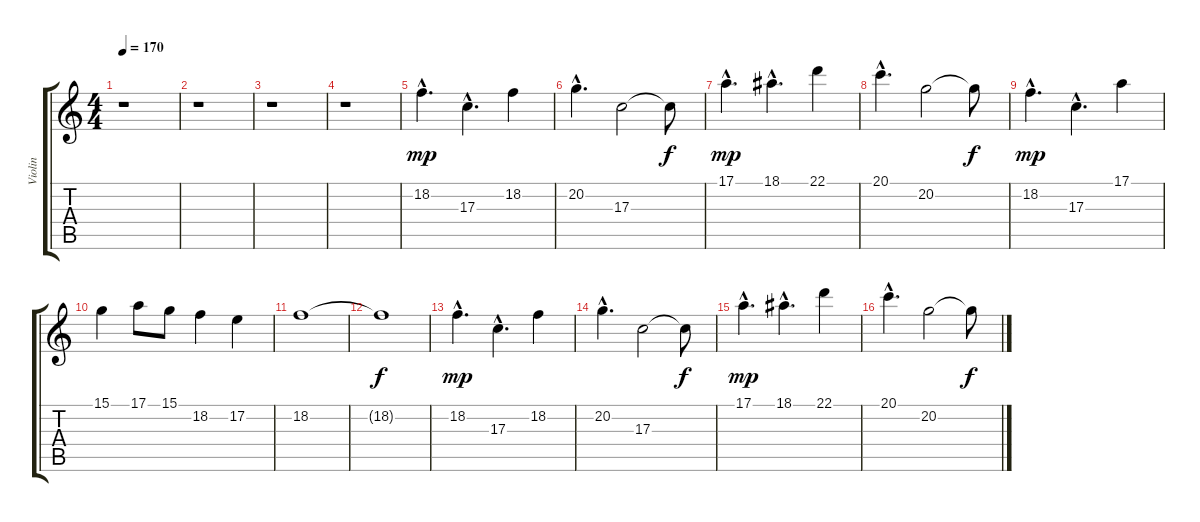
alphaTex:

\track ("Violin" "Violin") {instrument violin}
\staff {score tabs}
\tuning (E4 B3 G3 D3 A2 E2) {hide}
\ts (4 4)
\tempo 170
\clef g2
\ks c
r.1{dy f} |
r.1 |
r.1 |
r.1 |
\section ("" "")
18.2{hac}.4{d dy mp} 17.3{hac}.4{d} 18.2.4 |
20.2{hac}.4{d} 17.3.2 17.3{t}.8{dy f} |
17.1{hac}.4{d dy mp} 18.1{hac}.4{d} 22.1.4 |
20.1{hac}.4{d} 20.2.2 20.2{t}.8{dy f} |
18.2{hac}.4{d dy mp} 17.3{hac}.4{d} 17.1.4 |
15.1.4 17.1.8 15.1.8 18.2.4 17.2.4 |
18.2.1 |
18.2{t}.1{dy f} |
\section ("" "")
18.2{hac}.4{d dy mp} 17.3{hac}.4{d} 18.2.4 |
20.2{hac}.4{d} 17.3.2 17.3{t}.8{dy f} |
17.1{hac}.4{d dy mp} 18.1{hac}.4{d} 22.1.4 |
20.1{hac}.4{d} 20.2.2 20.2{t}.8{dy f}
